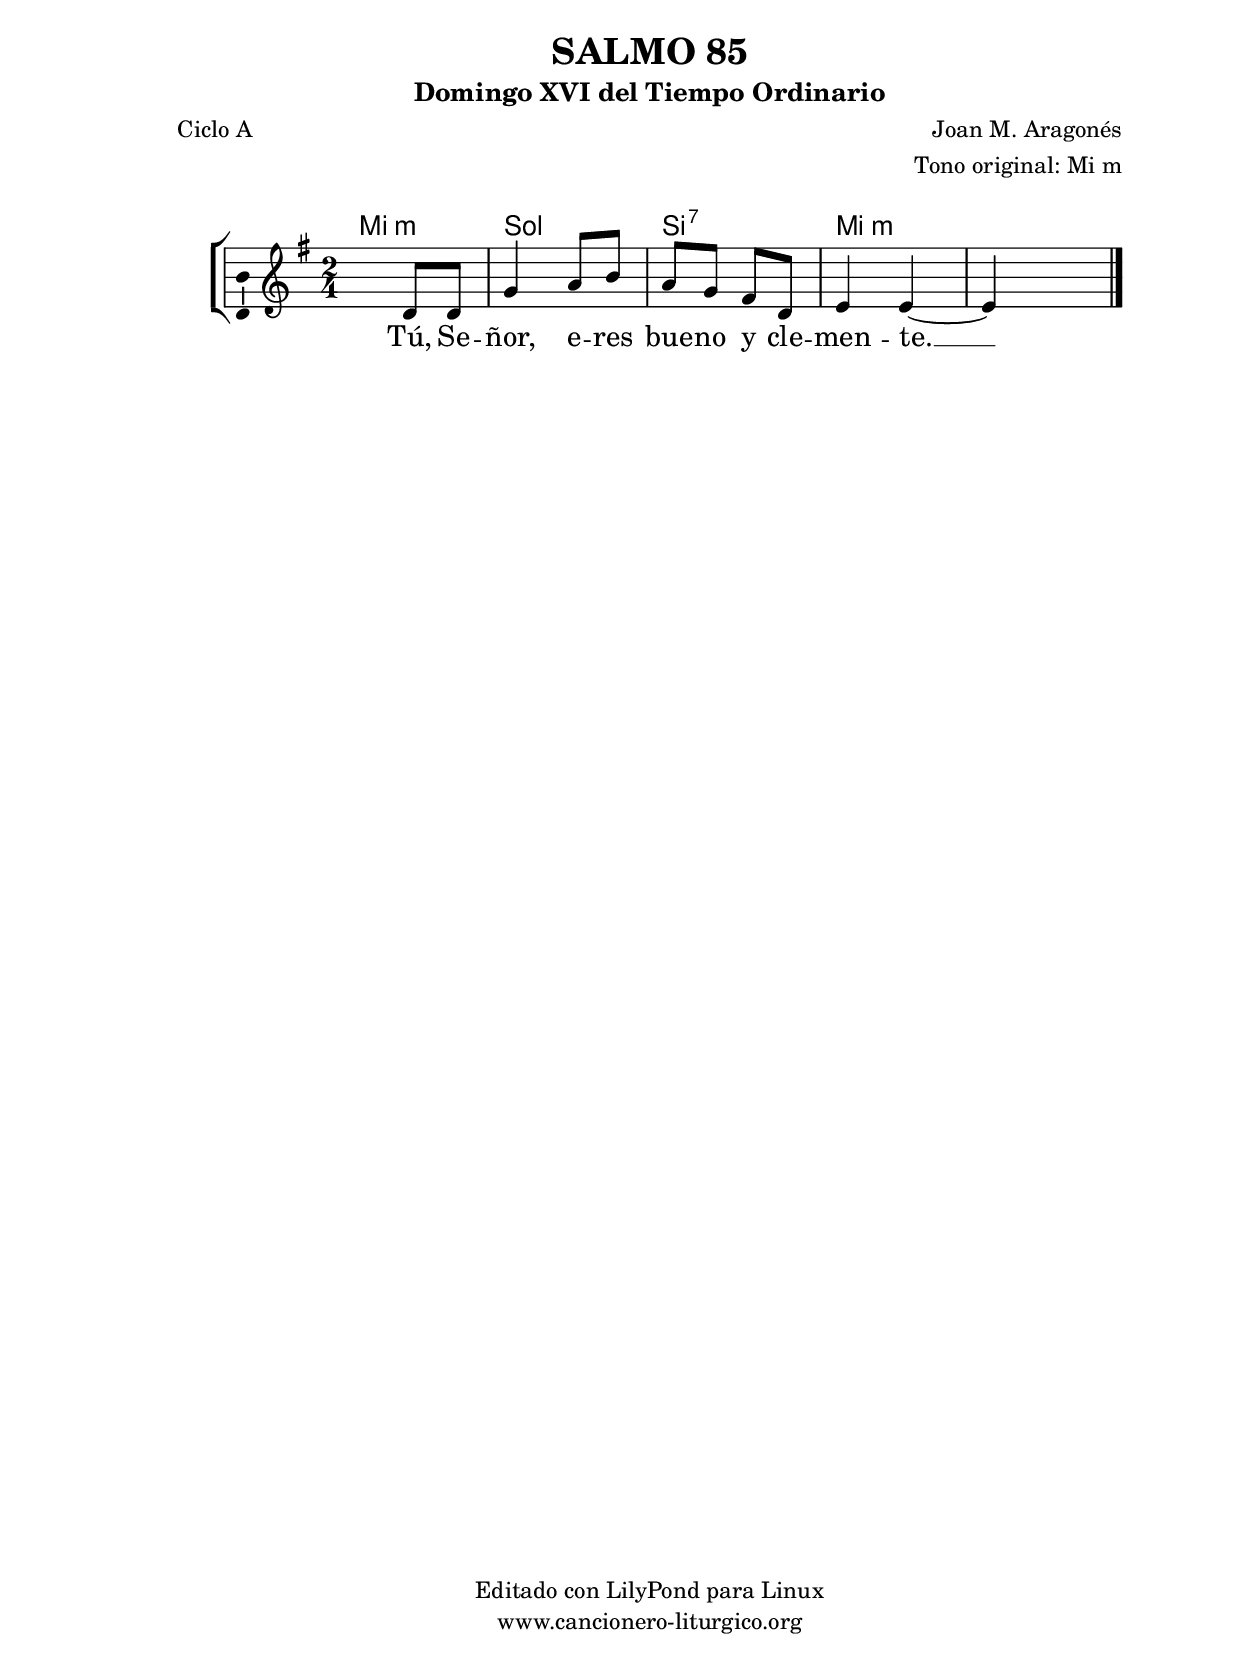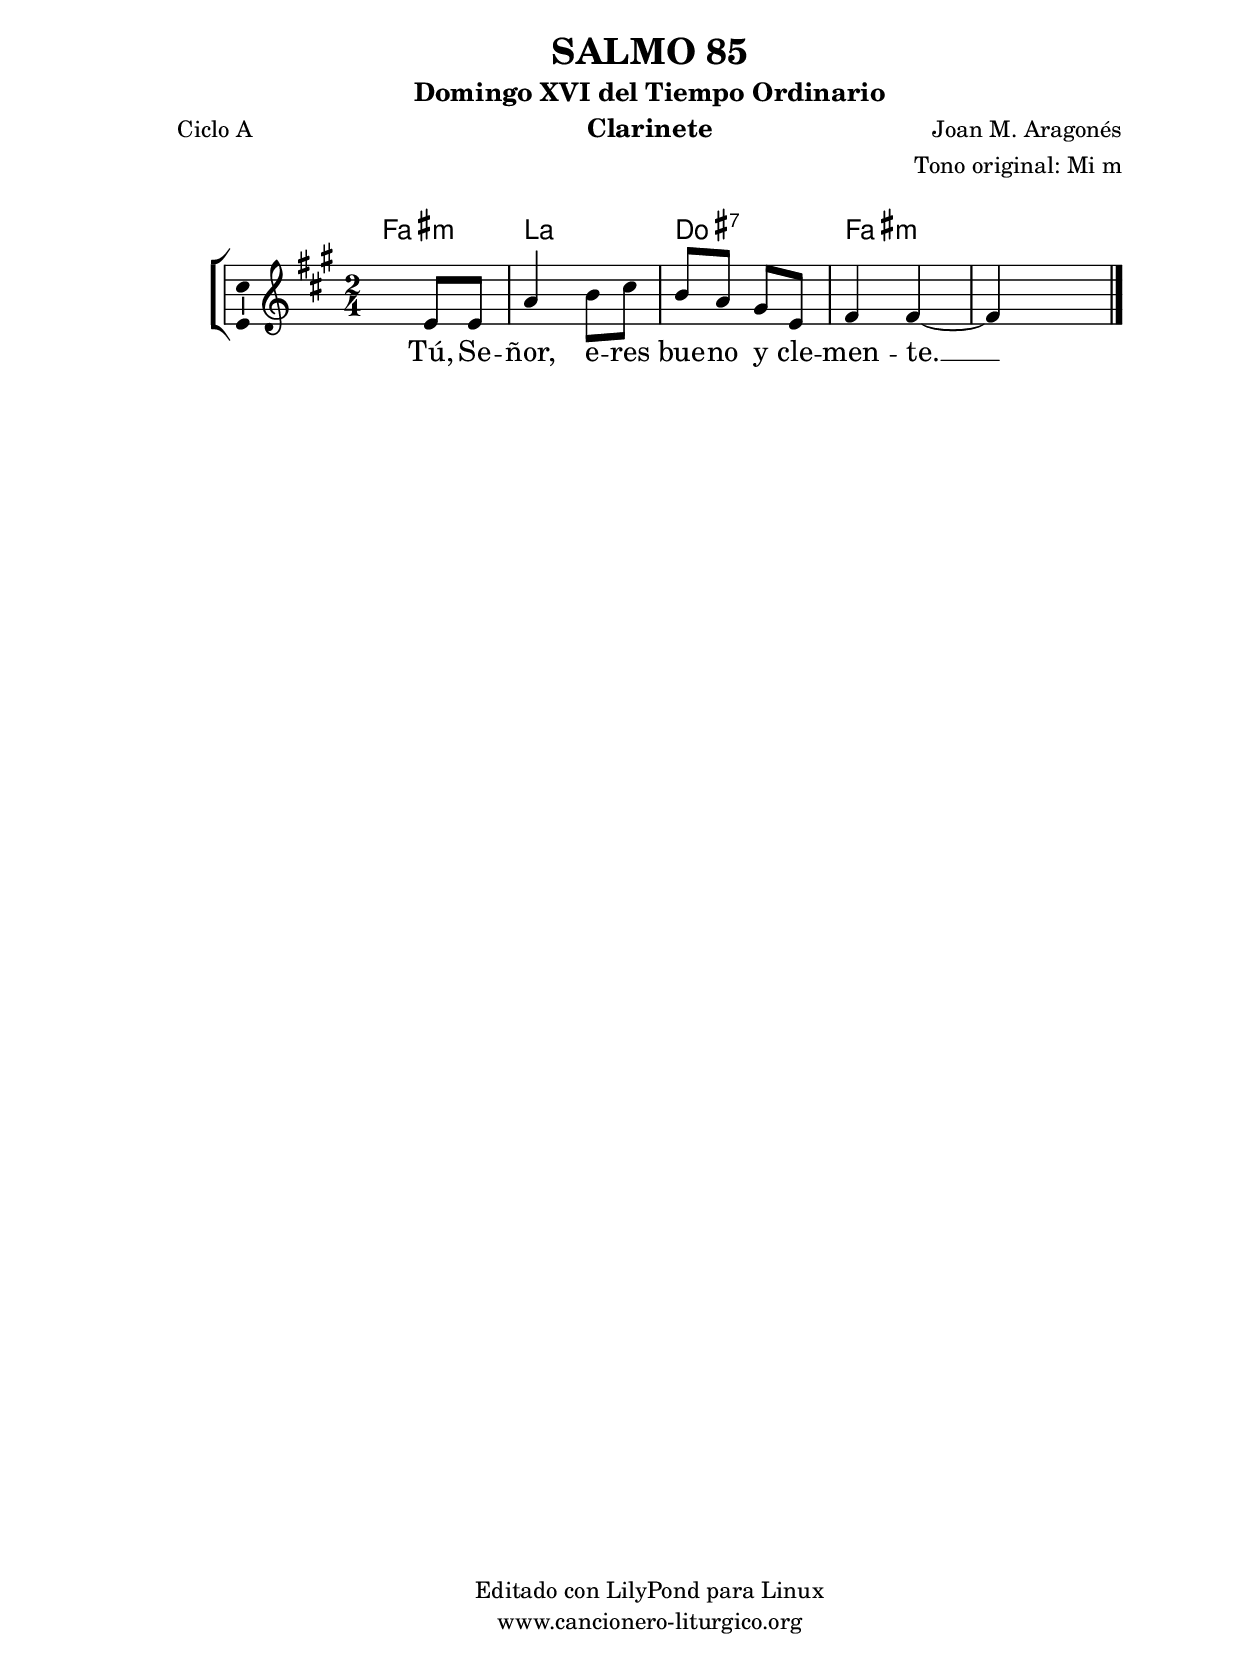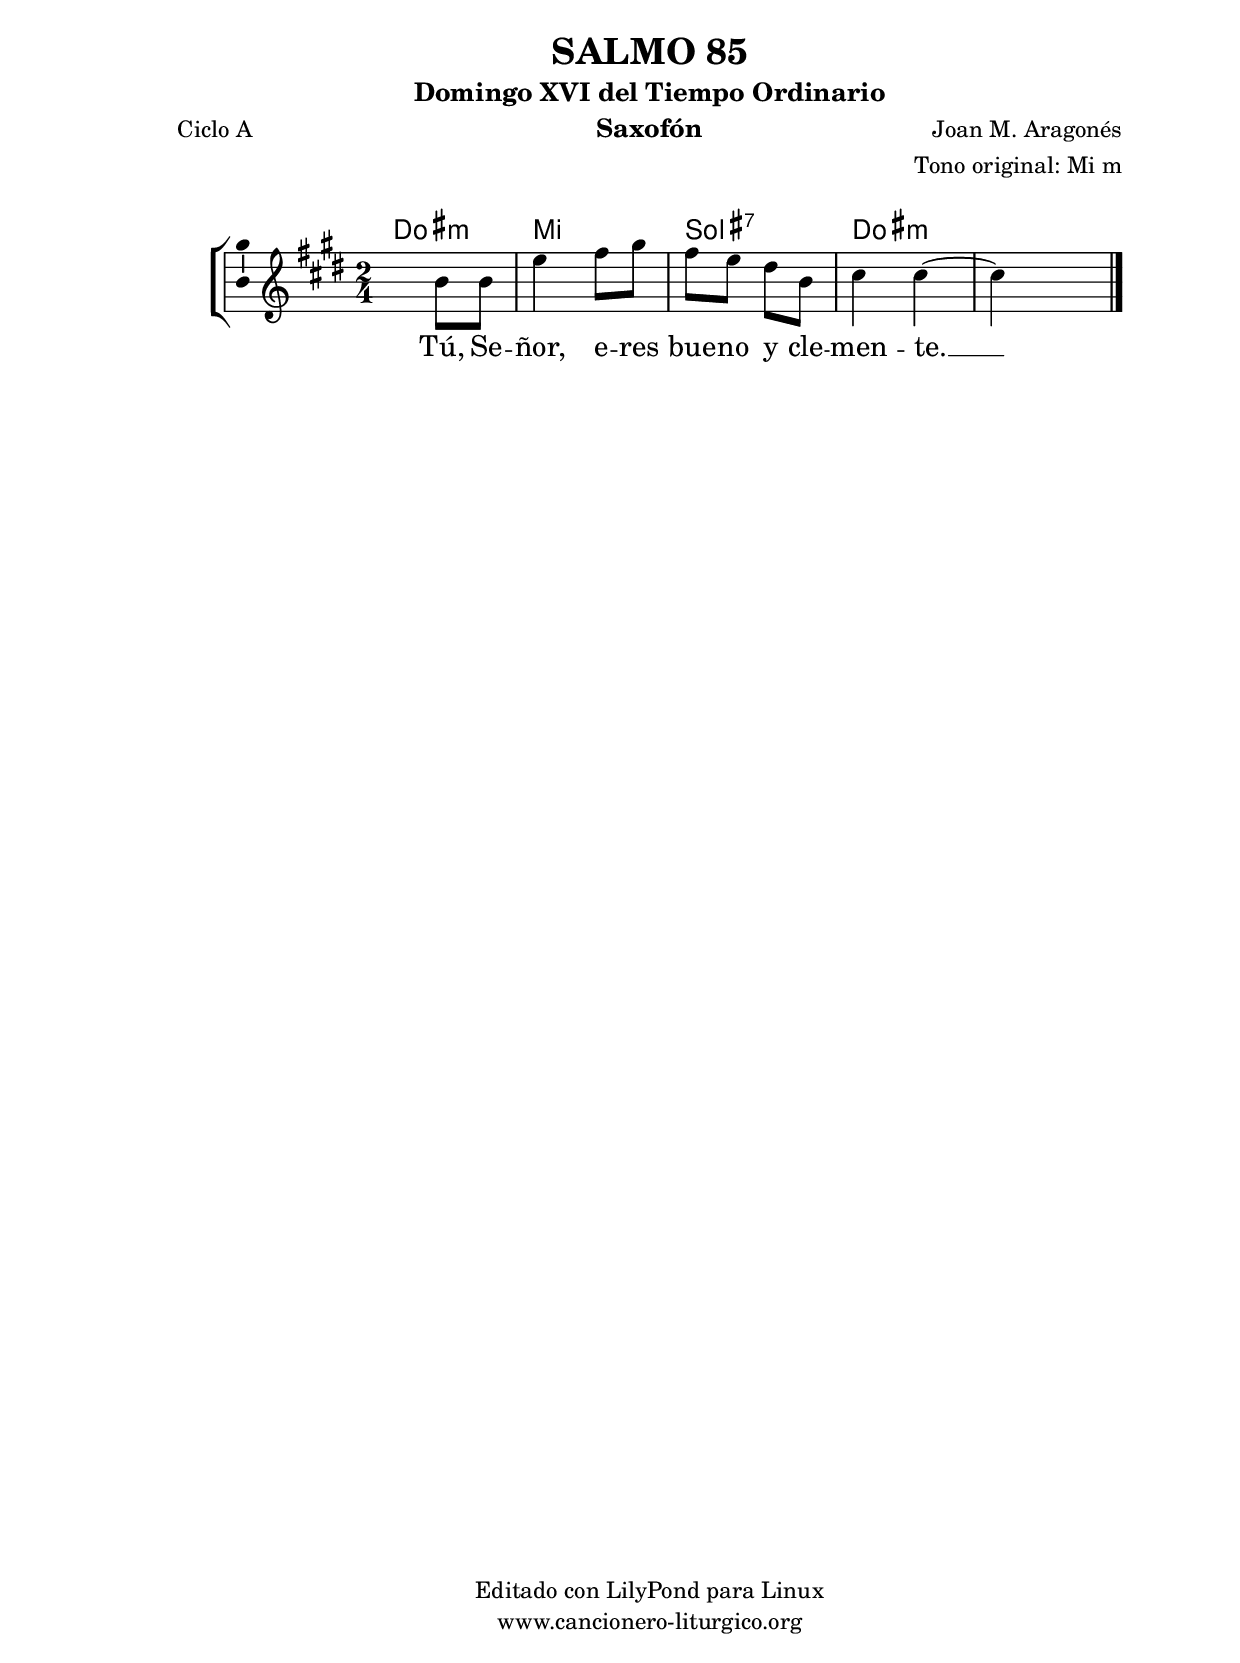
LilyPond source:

%
%para convertir .midi en .wav:
%timidity filename.midi -Ow -o finename.wav
%
%
%Para convertir de .wav a .mp3:
%lame -h -m j filename.wav
%
%
%para escuchar el midi:
%timidity nombrefichero.midi
%


%versión de lilypond para la que se ha escrito esta partitura:
\version "2.16.0"

	%Tamaño papel
	#(set-default-paper-size "a4")
	%Tamaño partitura
	#(set-global-staff-size 20)
	%No responde al pulsar sobre una nota
	#(ly:set-option 'point-and-click #f)

%parámetros del encabezamiento:
\header {
	title = "SALMO 85"
	subtitle = "Domingo XVI del Tiempo Ordinario"
	composer = "Joan M. Aragonés"
	poet = "Ciclo A"
	meter = ""
	arranger = "Tono original: Mi m"
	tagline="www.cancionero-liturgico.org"
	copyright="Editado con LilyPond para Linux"
	tiempo = "Ordinario"
	usos = "Salmo"
	letra = "Tú, Señor, eres bueno y clemente."
	}

%parámetros asociados al papel:
\paper  {
	oddHeaderMarkup = \markup {\fill-line { \on-the-fly #not-first-page \fromproperty #'header:title \on-the-fly #not-first-page \fromproperty #'header:composer }}
	evenHeaderMarkup = \markup {\fill-line { \fromproperty #'header:composer \fromproperty #'header:title }}
	#(set-paper-size "a4")
	print-page-number = ##f
	first-page-number = 1
	print-first-page-number = ##f
%	head-separation = 3.0 \cm
	top-margin = 2.0 \cm
	bottom-margin = 0.5\cm
%%%	bottom-margin = -1.0\cm
	left-margin = 3.0 \cm
	line-width = 16.0 \cm 
	indent = 8\mm
	interscoreline = 2.\mm
	between-system-space = 15\mm
%	para que las partituras no llenen la hoja:
	ragged-bottom = ##t
%	idem para la última hoja:
	ragged-last-bottom = ##f
%	para que las partituras llenen el ancho del papel:
	ragged-last = ##f
	after-title-space = 2.5 \cm
%page-count=1
%system-count=8

	%Flexible Vertical Spacing
%	markup-markup-spacing =
%	#'((basic-distance . 15) (minimum-distance . 15) (padding . 3))
	markup-system-spacing =
	#'((basic-distance . 15) (minimum-distance . 15) (padding . 3))
	system-system-spacing =
	#'((basic-distance . 15) (minimum-distance . 15) (padding . 3))
	score-system-spacing =
	#'((basic-distance . 15) (minimum-distance . 15) (padding . 5))
%	top-system-spacing = % header
%	#'((basic-distance . 8) (minimum-distance . 0) (padding . 3))
%	top-markup-spacing =
%	#'((basic-distance . 20) (minimum-distance . 20) (padding . 3))
	last-bottom-spacing = % footer
	#'((basic-distance . 5) (minimum-distance . 5) (padding . 3))
%	score-markup-spacing =
%	#'((basic-distance . 16) (minimum-distance . 13) (padding . 3))

	}


%parámetros que afectan a toda la partitura:
global =  {
	%clave de sol (G):
	\clef G
	%armadura:
%%%	\transpose bes c
	\key e \minor
	\tempo 4=100
	\set Score.tempoHideNote = ##t
	}


acordes = {
	\italianChords
	\chordmode {
%%%	\transpose bes c
{

e2:m g2 b:7 e:m s

	}
	}
}

melodia = 
%%%	\transpose bes c
{
	\relative c'{
	\time 2/4

s4 d8 d
g4 a8 b
a8 g fis d
e4 e~
e4 s4

\bar "|."
}
}

texto = \lyricmode {
Tú, Se -- ñor, e -- res bue -- no y cle -- men -- te. __
	}


acordesStaff = \context ChordNames = acordesStaff <<
	\set chordChanges = ##t
	\acordes
	>>


vozStaff = \context Voice = vozStaff
\with {\consists "Ambitus_engraver"}
<<
%	\set Staff.instrumentName = ""
%	\set Staff.shortInstrumentName = ""
%	\set Staff.midiInstrument = #"clarinet"
%	\set Staff.midiInstrument = #"cello"
%	\set Staff.midiInstrument = #"flute"
	\set Staff.midiInstrument = #"electric guitar (jazz)"
%	\set Staff.midiInstrument = #"english horn"
%	\set Staff.midiInstrument = #"violin"
%	\set Staff.midiInstrument = #"glockenspiel"
	\set Staff.midiMinimumVolume = #0.7
	\set Staff.midiMaximumVolume = #0.9
	\global
	\melodia
	>>


textoStaff = \context Lyrics = textoStaff <<
	\lyricsto vozStaff \texto
	>>

\book {
	\score {
		\context ChoirStaff {
			\override StaffGroup.SystemStartBracket #'collapse-height = #1
			\override Score.SystemStartBar #'collapse-height = #1
			<<
			\acordesStaff
			\vozStaff
			\textoStaff
			>>
			}
		\layout {
	    		\context {
				\Lyrics
				\override LyricText #'font-size = #2
				}
	   		 \context {
				\Score
				%fontSize = #3
				\override StaffSymbol #'staff-space = #(magstep +3)
				%\override Beam #'thickness = #0.55
				%\override SpacingSpanner #'spacing-increment = #1.0
				%\override Slur #'height-limit = #1.5
				}
			}
		}
	\score {
		\unfoldRepeats
		\context ChoirStaff {
			<<
			\acordesStaff
			\vozStaff
			>>
			}
		\midi {
	  		\context {
	  			\Score
				tempoWholesPerMinute = #(ly:make-moment 70 4)
				}
			}
		}
	}

%Partitura para clarinete
#(define output-suffix "C")
\book {
	\header{
		instrument = "Clarinete"
		}
	\score {
		\context ChoirStaff {
			\override StaffGroup.SystemStartBracket #'collapse-height = #1
			\override Score.SystemStartBar #'collapse-height = #1
\transpose c d
			<<
			\acordesStaff
			\vozStaff
			\textoStaff
			>>
			}
		\layout {
	    		\context {
				\Lyrics
				\override LyricText #'font-size = #2
				}
	   		 \context {
				\Score
				%fontSize = #3
				\override StaffSymbol #'staff-space = #(magstep +3)
				%\override Beam #'thickness = #0.55
				%\override SpacingSpanner #'spacing-increment = #1.0
				%\override Slur #'height-limit = #1.5
				}
			}
		}
	}

%Partitura para saxofón
#(define output-suffix "S")
\book {
	\header{
		instrument = "Saxofón"
		}
	\score {
		\context ChoirStaff {
			\override StaffGroup.SystemStartBracket #'collapse-height = #1
			\override Score.SystemStartBar #'collapse-height = #1
\transpose c a
			<<
			\acordesStaff
			\vozStaff
			\textoStaff
			>>
			}
		\layout {
	    		\context {
				\Lyrics
				\override LyricText #'font-size = #2
				}
	   		 \context {
				\Score
				%fontSize = #3
				\override StaffSymbol #'staff-space = #(magstep +3)
				%\override Beam #'thickness = #0.55
				%\override SpacingSpanner #'spacing-increment = #1.0
				%\override Slur #'height-limit = #1.5
				}
			}
		}
	}

